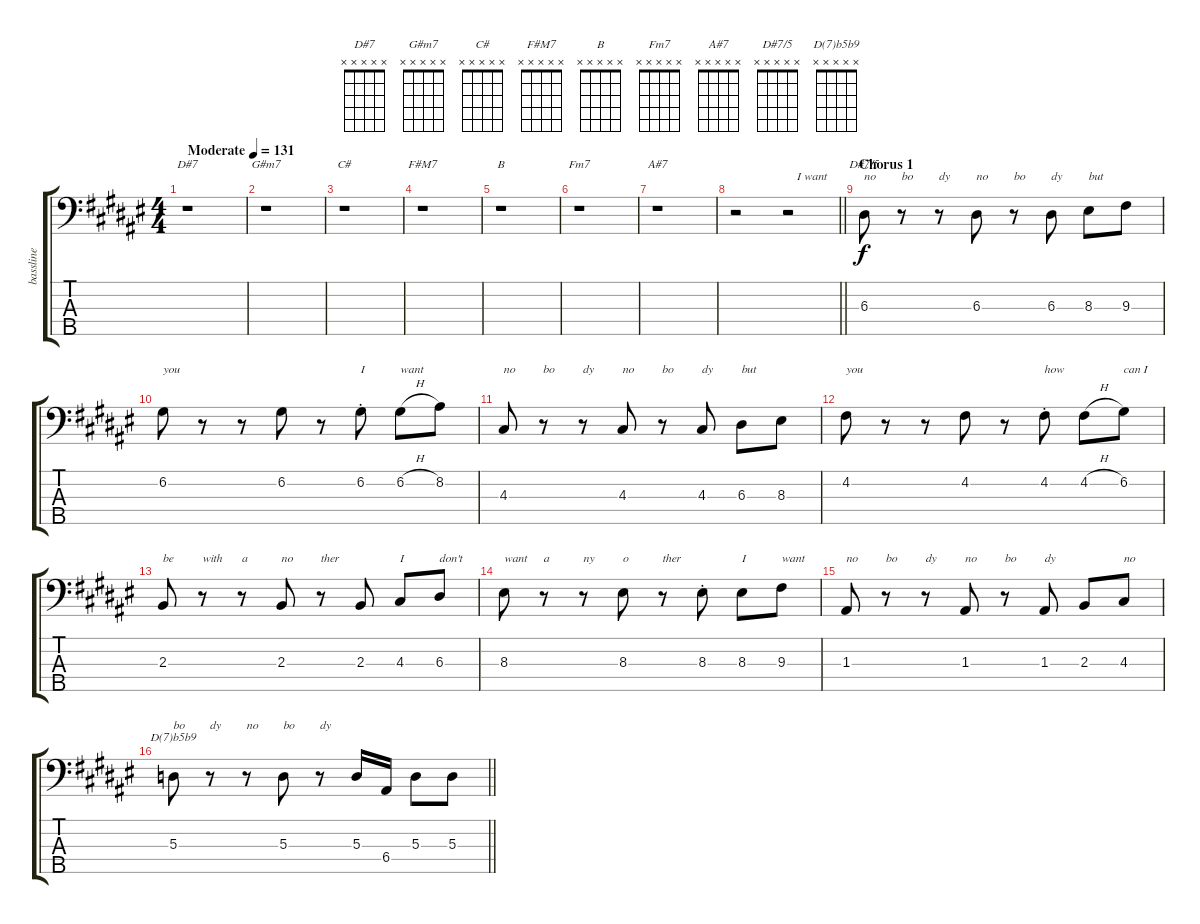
\track ("bassline" "bassline") {instrument electricbassfinger}
\staff {score tabs}
\tuning (G2 D2 A1 E1 B0) {hide}
\chord ("D#7" x x x x x)
\chord ("G#m7" x x x x x)
\chord ("C#" x x x x x)
\chord ("F#M7" x x x x x)
\chord ("B" x x x x x)
\chord ("Fm7" x x x x x)
\chord ("A#7" x x x x x)
\chord ("D#7/5" x x x x x)
\chord ("D(7)b5b9" x x x x x)
\ts (4 4)
\tempo (131 "Moderate")
\clef f4
\ks f#
r.1{ch "D#7" dy f instrument electricbassfinger} |
r.1{ch "G#m7"} |
r.1{ch "C#"} |
r.1{ch "F#M7"} |
r.1{ch "B"} |
r.1{ch "Fm7"} |
r.1{ch "A#7"} |
\barLineRight lightlight
r.2 r.2{txt "   I want"} |
\section ("" "Chorus 1")
6.3.8{ch "D#7/5" txt "no"} r.8{txt "bo"} r.8{txt "dy"} 6.3.8{txt "no"} r.8{txt "bo"} 6.3.8{txt "dy"} 8.3.8{txt "but"} 9.3.8 |
6.2.8{txt "you"} r.8 r.8 6.2.8 r.8 6.2{st}.8{txt "I"} 6.2{h}.8{txt "want"} 8.2.8 |
4.3.8{txt "no"} r.8{txt "bo"} r.8{txt "dy"} 4.3.8{txt "no"} r.8{txt "bo"} 4.3.8{txt "dy"} 6.3.8{txt "but"} 8.3.8 |
4.2.8{txt "you"} r.8 r.8 4.2.8 r.8 4.2{st}.8{txt "how"} 4.2{h}.8 6.2.8{txt "can I"} |
2.3.8{txt "be"} r.8{txt "with"} r.8{txt "a"} 2.3.8{txt "no"} r.8{txt "ther"} 2.3.8 4.3.8{txt "I"} 6.3.8{txt "don't"} |
8.3.8{txt "want"} r.8{txt "a"} r.8{txt "ny"} 8.3.8{txt "o"} r.8{txt "ther"} 8.3{st}.8 8.3.8{txt "I"} 9.3.8{txt "want"} |
1.3.8{txt "no"} r.8{txt "bo"} r.8{txt "dy"} 1.3.8{txt "no"} r.8{txt "bo"} 1.3.8{txt "dy"} 2.3.8 4.3.8{txt "no"} |
\barLineRight lightlight
5.3.8{ch "D(7)b5b9" txt "bo"} r.8{txt "dy"} r.8{txt "no"} 5.3.8{txt "bo"} r.8{txt "dy"} 5.3.16 6.4.16 5.3.8 5.3.8
